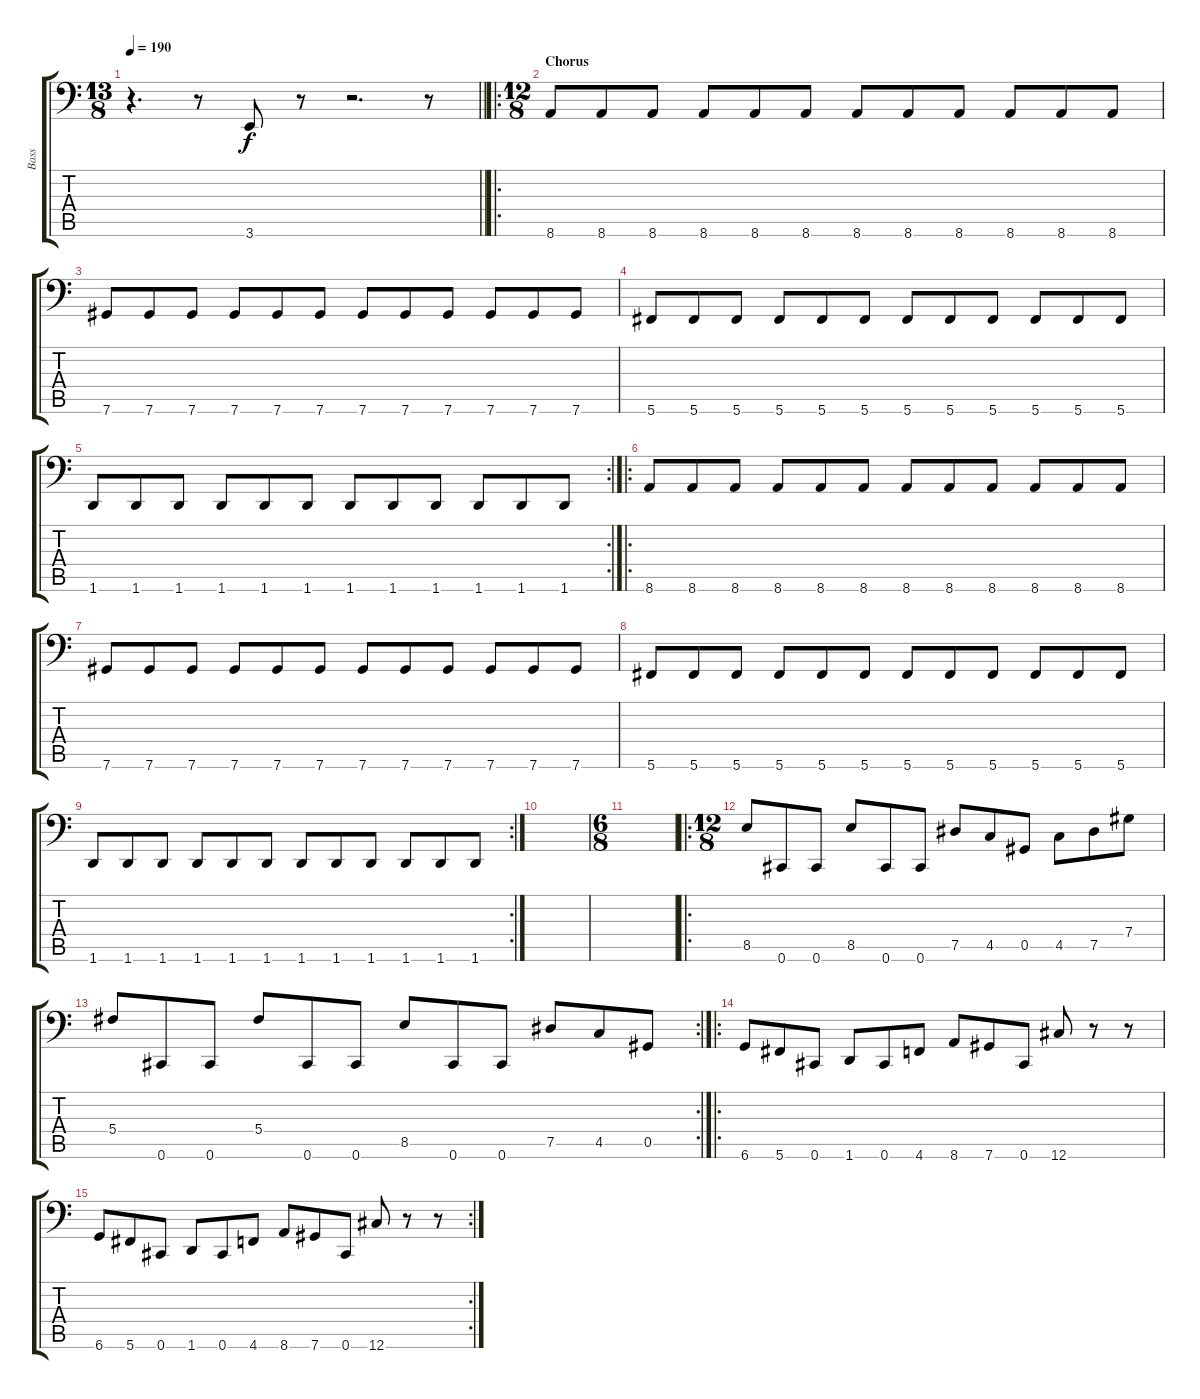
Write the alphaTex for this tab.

\track ("Bass" "Bass") {instrument electricbasspick}
\staff {score tabs}
\tuning (Eb3 Bb2 Gb2 Db2 Ab1 Db1) {hide}
\ts (13 8)
\tempo 190
\clef f4
\barLineRight lightlight
\ks c
r.4{d dy f} r.8 3.6.8 r.8 r.2{d} r.8 |
\ro
\ts (12 8)
\section ("" "Chorus")
8.6.8 8.6.8 8.6.8 8.6.8 8.6.8 8.6.8 8.6.8 8.6.8 8.6.8 8.6.8 8.6.8 8.6.8 |
7.6.8 7.6.8 7.6.8 7.6.8 7.6.8 7.6.8 7.6.8 7.6.8 7.6.8 7.6.8 7.6.8 7.6.8 |
5.6.8 5.6.8 5.6.8 5.6.8 5.6.8 5.6.8 5.6.8 5.6.8 5.6.8 5.6.8 5.6.8 5.6.8 |
\rc 2
1.6.8 1.6.8 1.6.8 1.6.8 1.6.8 1.6.8 1.6.8 1.6.8 1.6.8 1.6.8 1.6.8 1.6.8 |
\ro
8.6.8 8.6.8 8.6.8 8.6.8 8.6.8 8.6.8 8.6.8 8.6.8 8.6.8 8.6.8 8.6.8 8.6.8 |
7.6.8 7.6.8 7.6.8 7.6.8 7.6.8 7.6.8 7.6.8 7.6.8 7.6.8 7.6.8 7.6.8 7.6.8 |
5.6.8 5.6.8 5.6.8 5.6.8 5.6.8 5.6.8 5.6.8 5.6.8 5.6.8 5.6.8 5.6.8 5.6.8 |
\rc 2
1.6.8 1.6.8 1.6.8 1.6.8 1.6.8 1.6.8 1.6.8 1.6.8 1.6.8 1.6.8 1.6.8 1.6.8 |
|
\ts (6 8)
|
\ro
\ts (12 8)
8.5.8 0.6.8 0.6.8 8.5.8 0.6.8 0.6.8 7.5.8 4.5.8 0.5.8 4.5.8 7.5.8 7.4.8 |
\rc 2
5.4.8 0.6.8 0.6.8 5.4.8 0.6.8 0.6.8 8.5.8 0.6.8 0.6.8 7.5.8 4.5.8 0.5.8 |
\ro
6.6.8 5.6.8 0.6.8 1.6.8 0.6.8 4.6.8 8.6.8 7.6.8 0.6.8 12.6.8 r.8 r.8 |
\rc 2
6.6.8 5.6.8 0.6.8 1.6.8 0.6.8 4.6.8 8.6.8 7.6.8 0.6.8 12.6.8 r.8 r.8
